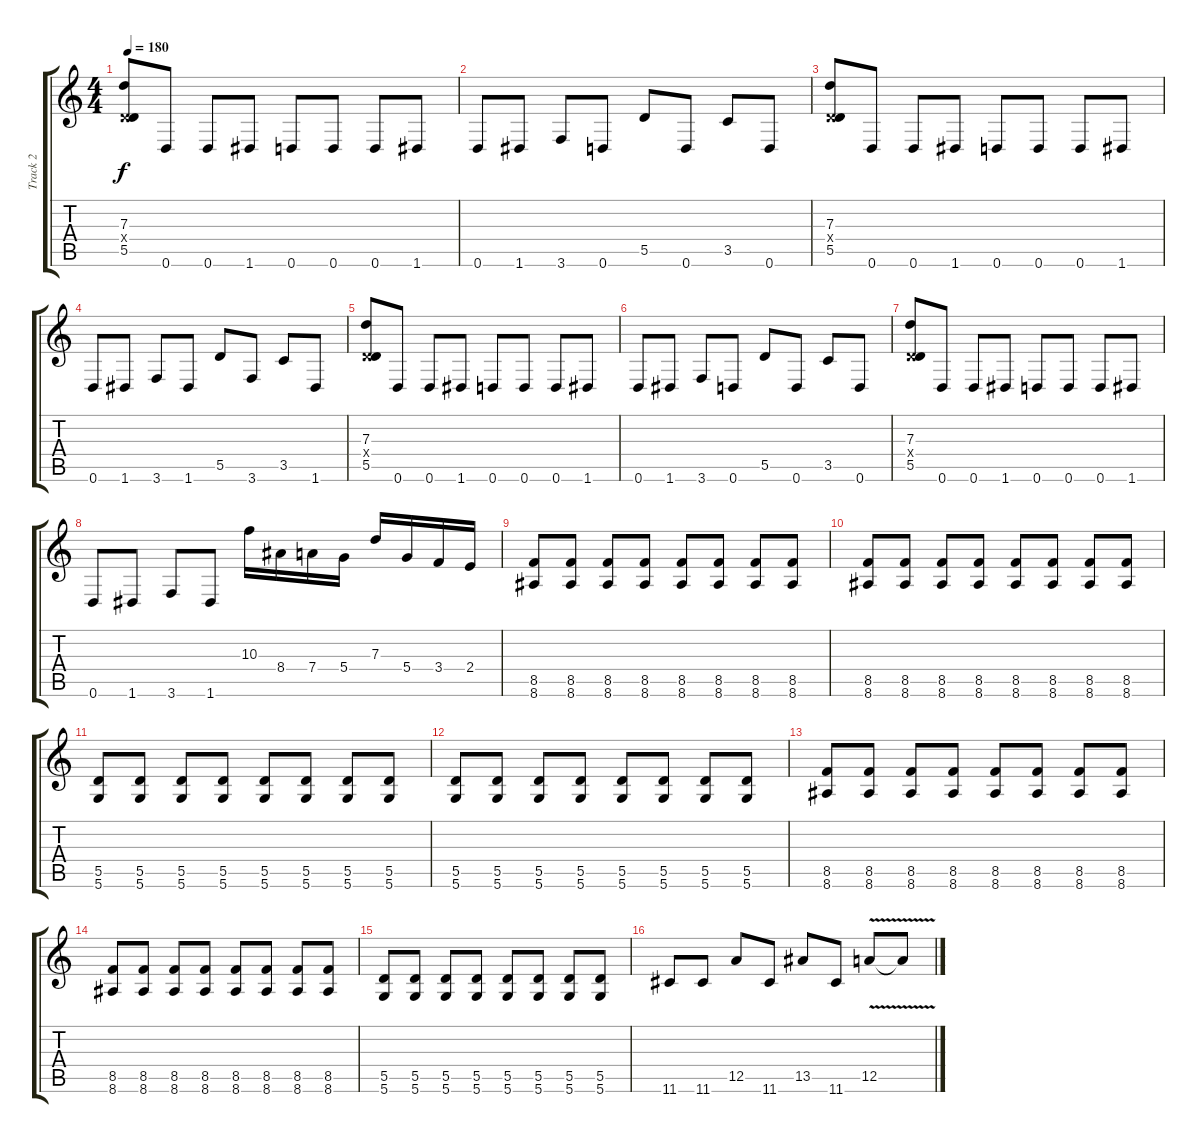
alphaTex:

\track ("Track 2" "Track 2") {instrument overdrivenguitar}
\staff {score tabs}
\tuning (E4 B3 G3 D3 A2 D2) {hide}
\ts (4 4)
\tempo 180
\clef g2
\ks c
(7.3 0.4{x} 5.5).8{dy f} 0.6.8 0.6.8 1.6.8 0.6.8 0.6.8 0.6.8 1.6.8 |
0.6.8 1.6.8 3.6.8 0.6.8 5.5.8 0.6.8 3.5.8 0.6.8 |
(7.3 0.4{x} 5.5).8 0.6.8 0.6.8 1.6.8 0.6.8 0.6.8 0.6.8 1.6.8 |
0.6.8 1.6.8 3.6.8 1.6.8 5.5.8 3.6.8 3.5.8 1.6.8 |
(7.3 0.4{x} 5.5).8 0.6.8 0.6.8 1.6.8 0.6.8 0.6.8 0.6.8 1.6.8 |
0.6.8 1.6.8 3.6.8 0.6.8 5.5.8 0.6.8 3.5.8 0.6.8 |
(7.3 0.4{x} 5.5).8 0.6.8 0.6.8 1.6.8 0.6.8 0.6.8 0.6.8 1.6.8 |
0.6.8 1.6.8 3.6.8 1.6.8 10.3.16 8.4.16 7.4.16 5.4.16 7.3.16 5.4.16 3.4.16 2.4.16 |
(8.5 8.6).8 (8.5 8.6).8 (8.5 8.6).8 (8.5 8.6).8 (8.5 8.6).8 (8.5 8.6).8 (8.5 8.6).8 (8.5 8.6).8 |
(8.5 8.6).8 (8.5 8.6).8 (8.5 8.6).8 (8.5 8.6).8 (8.5 8.6).8 (8.5 8.6).8 (8.5 8.6).8 (8.5 8.6).8 |
(5.5 5.6).8 (5.5 5.6).8 (5.5 5.6).8 (5.5 5.6).8 (5.5 5.6).8 (5.5 5.6).8 (5.5 5.6).8 (5.5 5.6).8 |
(5.5 5.6).8 (5.5 5.6).8 (5.5 5.6).8 (5.5 5.6).8 (5.5 5.6).8 (5.5 5.6).8 (5.5 5.6).8 (5.5 5.6).8 |
(8.5 8.6).8 (8.5 8.6).8 (8.5 8.6).8 (8.5 8.6).8 (8.5 8.6).8 (8.5 8.6).8 (8.5 8.6).8 (8.5 8.6).8 |
(8.5 8.6).8 (8.5 8.6).8 (8.5 8.6).8 (8.5 8.6).8 (8.5 8.6).8 (8.5 8.6).8 (8.5 8.6).8 (8.5 8.6).8 |
(5.5 5.6).8 (5.5 5.6).8 (5.5 5.6).8 (5.5 5.6).8 (5.5 5.6).8 (5.5 5.6).8 (5.5 5.6).8 (5.5 5.6).8 |
11.6.8 11.6.8 12.5.8 11.6.8 13.5.8 11.6.8 12.5{v}.8 12.5{t}.8
